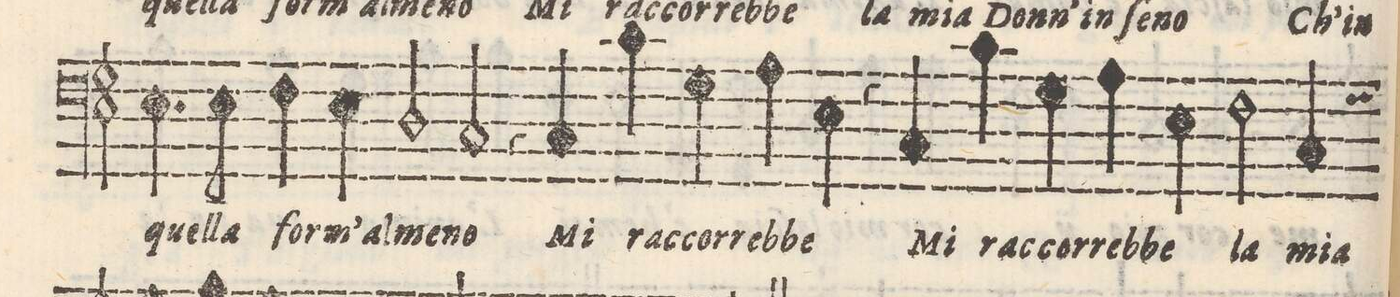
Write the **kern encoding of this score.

**kern	**text
*I"BASSO	*
*clefF4	*
*k[]	*
*met(c)	*
*M4/4	*
4.E\	quell-
8E\	-a
4F\	form'
4E\	al-
=52-	=52-
2D/	-me-
2C/	-no
=53-	=53-
4r	.
4C/	Mi
4c\	ra-
4G\	-cco-
=54-	=54-
4A\	-rre-
4E\	-bbe
4r	.
4C/	Mi
=55-	=55-
4c\	ra-
4G\	-cco-
4A\	-rre-
4E\	-bbe
=56-	=56-
2F\	la
4C/	mia
*-	*-
